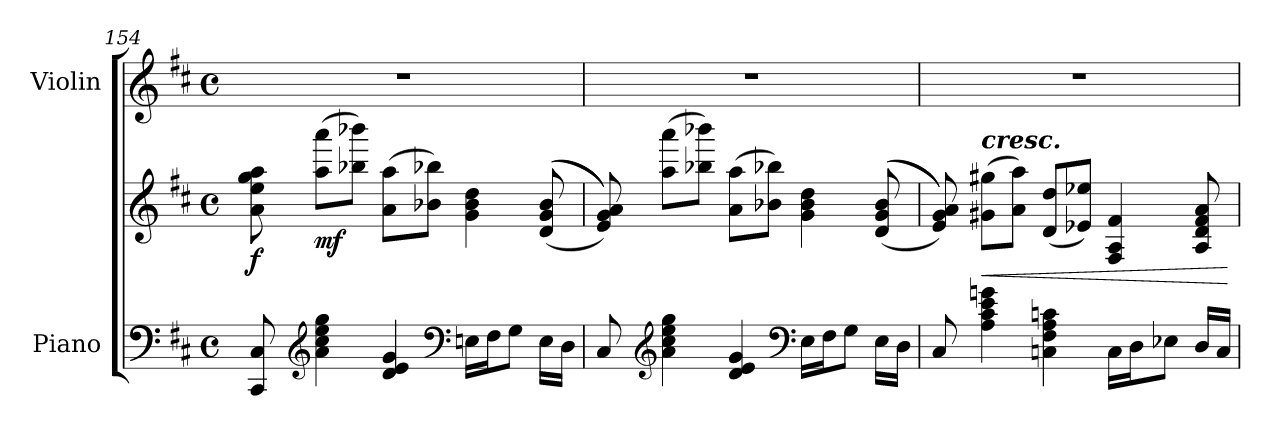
**kern	**kern	**dynam	**kern
*part2	*part2	*part2	*part1
*staff3	*staff2	*staff2/3	*staff1
*I"Piano	*	*	*I"Violin
*I'Pno.	*	*	*I'Vln.
*clefF4	*clefG2	*	*clefG2
*k[f#c#]	*k[f#c#]	*	*k[f#c#]
*M4/4	*M4/4	*	*M4/4
*met(c)	*met(c)	*	*met(c)
=154	=154	=154	=154
!	!	!LO:DY:b	!
8CC#/ 8C#/	8a\ 8ee\ 8gg\ 8aa\	f	1r
*clefG2	*	*	*
!	!	!LO:DY:b	!
4a\ 4cc#\ 4ee\ 4gg\	(8aa\ 8aaa\L	mf	.
.	8bb-X\ 8bbb-X\J)	.	.
4d/ 4e/ 4g/	(8a\ 8aa\L	.	.
.	8b-X\ 8bb-X\J)	.	.
*clefF4	*	*	*
16En\LL	4g\ 4b-\ 4dd\	.	.
16F#\J	.	.	.
8G\J	.	.	.
16E\LL	((>(8d/ 8g/ 8b-/	.	.
16D\JJ	.	.	.
!!LO:LB:g=z
=155	=155	=155	=155
8C#/	8e/ 8g/ 8a/)))	.	1r
*clefG2	*	*	*
4a\ 4cc#\ 4ee\ 4gg\	(8aa\ 8aaa\L	.	.
.	8bb-X\ 8bbb-X\J)	.	.
4d/ 4e/ 4g/	(8a\ 8aa\L	.	.
.	8b-X\ 8bb-X\J)	.	.
*clefF4	*	*	*
16E\LL	4g\ 4b-\ 4dd\	.	.
16F#\J	.	.	.
8G\J	.	.	.
16E\LL	((>(8d/ 8g/ 8b-/	.	.
16D\JJ	.	.	.
=156	=156	=156	=156
8C#/	8e/ 8g/ 8a/)))	.	1r
!	!LO:TX:a:Bi:t=cresc.	!	!
!	!	!LO:HP:b	!
4A\ 4c#\ 4e\ 4gn\	(8g#X\ 8gg#X\L	<	.
.	8a\ 8aa\J)	.	.
4Cn\ 4F#\ 4A\ 4cn\	(8d/ 8dd/L	.	.
.	8e-X/ 8ee-X/J)	.	.
16C\LL	4F#/ 4A/ 4f#/	.	.
16D\J	.	.	.
8E-X\J	.	.	.
16D/LL	8A/ 8d/ 8f#/ 8a/	.	.
16C/JJ	.	.	.
.	.	[	.
=	=	=	=
*-	*-	*-	*-
